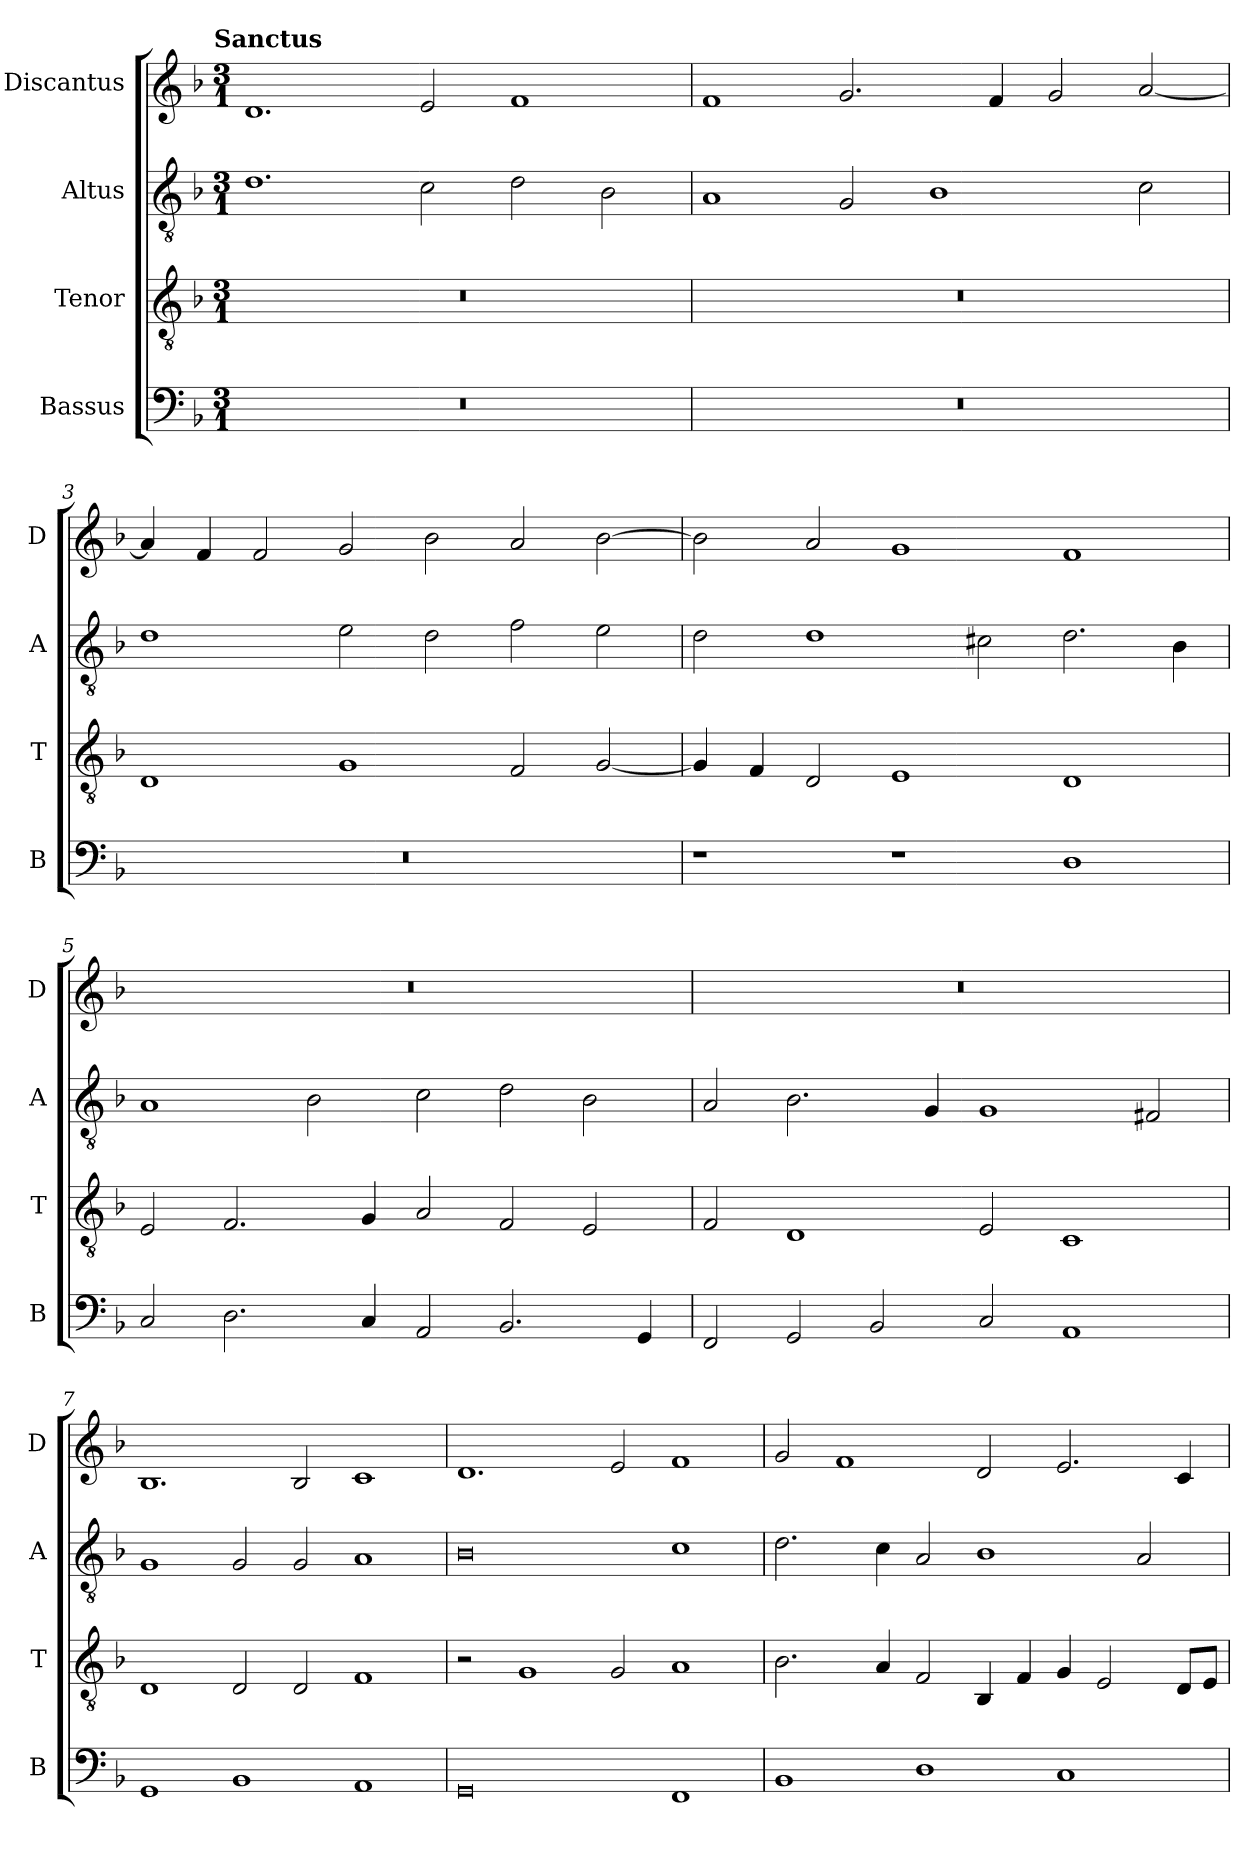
**kern	**kern	**kern	**kern
*part4	*part3	*part2	*part1
*staff4	*staff3	*staff2	*staff1
*I"Bassus	*I"Tenor	*I"Altus	*I"Discantus
*I'B	*I'T	*I'A	*I'D
*clefF4	*clefGv2	*clefGv2	*clefG2
*k[b-]	*k[b-]	*k[b-]	*k[b-]
!!LO:TX:omd:t=Sanctus
*M3/1	*M3/1	*M3/1	*M3/1
=1	=1	=1	=1
0.r	0.r	1.d	1.d
.	.	2c\	2e/
.	.	2d\	1f
.	.	2B-\	.
=2	=2	=2	=2
0.r	0.r	1A	1f
.	.	2G/	2.g/
.	.	1B-	.
.	.	.	4f/
.	.	.	2g/
.	.	2c\	[2a/
=3	=3	=3	=3
0.r	1D	1d	4a/]
.	.	.	4f/
.	.	.	2f/
.	1G	2e\	2g/
.	.	2d\	2b-\
.	2F/	2f\	2a/
.	[2G/	2e\	[2b-\
=4	=4	=4	=4
1r	4G/]	2d\	2b-\]
.	4F/	.	.
.	2D/	1d	2a/
1r	1E	.	1g
.	.	2c#X\	.
1D	1D	2.d\	1f
.	.	4B-\	.
=5	=5	=5	=5
2C/	2E/	1A	0.r
2.D\	2.F/	.	.
.	.	2B-\	.
4C/	4G/	.	.
2AA/	2A/	2c\	.
2.BB-/	2F/	2d\	.
.	2E/	2B-\	.
4GG/	.	.	.
=6	=6	=6	=6
2FF/	2F/	2A/	0.r
2GG/	1D	2.B-\	.
2BB-/	.	.	.
.	.	4G/	.
2C/	2E/	1G	.
1AA	1C	.	.
.	.	2F#X/	.
=7	=7	=7	=7
1GG	1D	1G	1.B-
1BB-	2D/	2G/	.
.	2D/	2G/	2B-/
1AA	1F	1A	1c
=8	=8	=8	=8
0GG	2r	0B-	1.d
.	1G	.	.
.	2G/	.	2e/
1FF	1A	1c	1f
=9	=9	=9	=9
1BB-	2.B-\	2.d\	2g/
.	.	.	1f
.	4A/	4c\	.
1D	2F/	2A/	.
.	4BB-/	1B-	2d/
.	4F/	.	.
1C	4G/	.	2.e/
.	2E/	.	.
.	.	2A/	.
.	8D/L	.	4c/
.	8E/J	.	.
=	=	=	=
*-	*-	*-	*-
